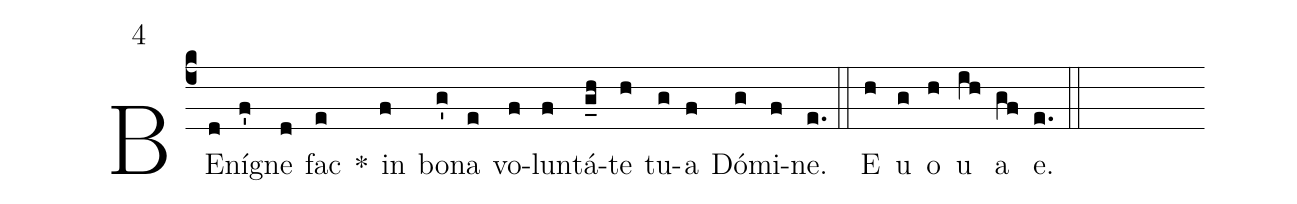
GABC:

mode:4;
%%
(c4)BE(d)ní(f')gne(d) fac(e) *() in(f) bo(g')na(e) vo(f)lun(f)tá(g_h)te(h) tu(g)a(f) Dó(g)mi(f)ne.(e.) (::) <eu>E(h) u(g) o(h) u(ih) a(gf) e.</eu>(e.) (::)
